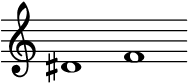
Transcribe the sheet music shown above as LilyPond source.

\version "2.16.2" % absolutely necessary!

% use this to crop output page size to match the snippet
#(ly:set-option 'preview #t)

%%%%%%%%%%%%%%%%%%%%%%%%%%
% here goes the snippet: %
%%%%%%%%%%%%%%%%%%%%%%%%%%
<<
\relative c' {
  \override Staff.TimeSignature #'stencil = ##f 
  \time 3/1
  dis1 f
}
>>